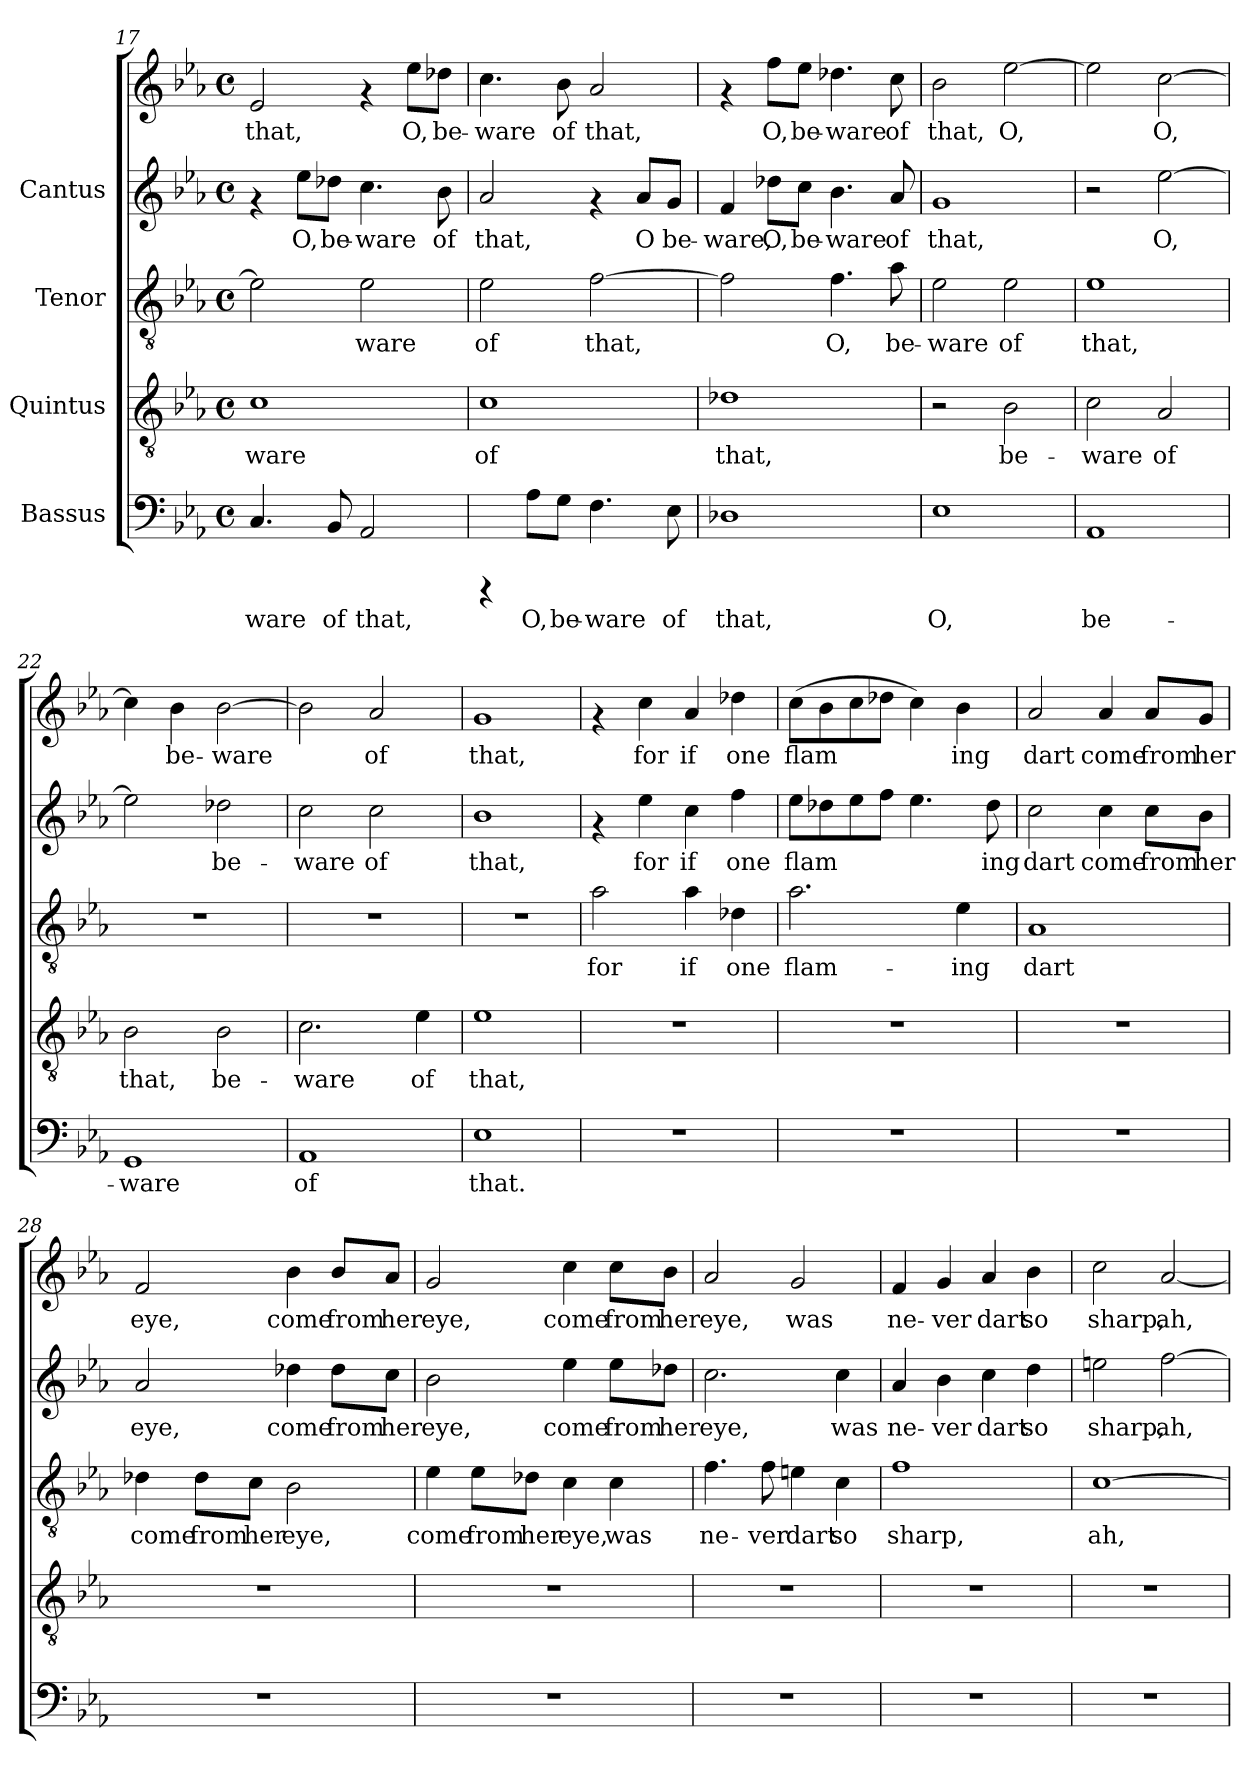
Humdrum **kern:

**kern	**text	**kern	**text	**kern	**text	**kern	**text	**kern	**text
*part4	*part4	*part3	*part3	*part2	*part2	*part1	*part1	*part1	*part1
*staff5	*staff5	*staff4	*staff4	*staff3	*staff3	*staff2	*staff2	*staff1	*staff1
*I"Bassus	*	*I"Quintus	*	*I"Tenor	*	*I"Cantus	*	*	*
*clefF4	*	*clefGv2	*	*clefGv2	*	*clefG2	*	*clefG2	*
*k[b-e-a-]	*	*k[b-e-a-]	*	*k[b-e-a-]	*	*k[b-e-a-]	*	*k[b-e-a-]	*
*E-:	*	*E-:	*	*E-:	*	*E-:	*	*E-:	*
*M4/4	*	*M4/4	*	*M4/4	*	*M4/4	*	*M4/4	*
*met(c)	*	*met(c)	*	*met(c)	*	*met(c)	*	*met(c)	*
=17	=17	=17	=17	=17	=17	=17	=17	=17	=17
!	!LO:LY:b:cj	!	!LO:LY:b:cj	!	!LO:LY:b:cj	!	!	!	!LO:LY:b:cj
4.C/	-ware	1c	-ware	2e-\]	-	4rf	.	2e-/	that,
!	!	!	!	!	!	!	!LO:LY:b:cj	!	!
.	.	.	.	.	.	8ee-\L	-O,	.	.
!	!LO:LY:b:cj	!	!	!	!	!	!LO:LY:b:cj	!	!
8BB-/	of	.	.	.	.	8dd-X\J	be-	.	.
!	!LO:LY:b:cj	!	!	!	!LO:LY:b:cj	!	!LO:LY:b:cj	!	!
2AA-/	that,	.	.	2e-\	ware	4.cc\	-ware	4rf	.
!	!	!	!	!	!	!	!	!	!LO:LY:b:cj
.	.	.	.	.	.	.	.	8ee-\L	O,
!	!	!	!	!	!	!	!LO:LY:b:cj	!	!LO:LY:b:cj
.	.	.	.	.	.	8b-\	of	8dd-X\J	be-
=18	=18	=18	=18	=18	=18	=18	=18	=18	=18
!	!	!	!LO:LY:b:cj	!	!LO:LY:b:cj	!	!LO:LY:b:cj	!	!LO:LY:b:cj
4rCCC	.	1c	of	2e-\	of	2a-/	that,	4.cc\	ware
!	!LO:LY:b:cj	!	!	!	!	!	!	!	!
8A-\L	O,	.	.	.	.	.	.	.	.
!	!LO:LY:b:cj	!	!	!	!	!	!	!	!LO:LY:b:cj
8G\J	be-	.	.	.	.	.	.	8b-\	of
!	!LO:LY:b:cj	!	!	!	!LO:LY:b:cj	!	!	!	!LO:LY:b:cj
4.F\	-ware	.	.	[>2f\	that,	4rf	.	2a-/	that,
!	!	!	!	!	!	!	!LO:LY:b:cj	!	!
.	.	.	.	.	.	8a-/L	O	.	.
!	!LO:LY:b:cj	!	!	!	!	!	!LO:LY:b:cj	!	!
8E-\	of	.	.	.	.	8g/J	be-	.	.
=19	=19	=19	=19	=19	=19	=19	=19	=19	=19
!	!LO:LY:b:cj	!	!LO:LY:b:cj	!	!LO:LY:b:cj	!	!LO:LY:b:cj	!	!
1D-X	that,	1d-X	that,	2f\]	.	4f/	ware,	4rf	.
!	!	!	!	!	!	!	!LO:LY:b:cj	!	!LO:LY:b:cj
.	.	.	.	.	.	8dd-X\L	O,	8ff\L	-O,
!	!	!	!	!	!	!	!LO:LY:b:cj	!	!LO:LY:b:cj
.	.	.	.	.	.	8cc\J	be-	8ee-\J	be-
!	!	!	!	!	!LO:LY:b:cj	!	!LO:LY:b:cj	!	!LO:LY:b:cj
.	.	.	.	4.f\	O,	4.b-\	-ware	4.dd-X\	-ware
!	!	!	!	!	!LO:LY:b:cj	!	!LO:LY:b:cj	!	!LO:LY:b:cj
.	.	.	.	8a-\	be-	8a-/	of	8cc\	of
!!LO:LB:g=z
=20	=20	=20	=20	=20	=20	=20	=20	=20	=20
!	!LO:LY:b:cj	!	!	!	!LO:LY:b:cj	!	!LO:LY:b:cj	!	!LO:LY:b:cj
1E-	O,	2r	.	2e-\	-ware	1g	that,	2b-\	that,
!	!	!	!LO:LY:b:cj	!	!LO:LY:b:cj	!	!	!	!LO:LY:b:cj
.	.	2B-\	be-	2e-\	of	.	.	[>2ee-\	O,
=21	=21	=21	=21	=21	=21	=21	=21	=21	=21
!	!LO:LY:b:cj	!	!LO:LY:b:cj	!	!LO:LY:b:cj	!	!	!	!LO:LY:b:cj
1AA-	be-	2c\	-ware	1e-	that,	2r	.	2ee-\]	.
!	!	!	!LO:LY:b:cj	!	!	!	!LO:LY:b:cj	!	!LO:LY:b:cj
.	.	2A-/	of	.	.	[>2ee-\	O,	[>2cc\	O,
=22	=22	=22	=22	=22	=22	=22	=22	=22	=22
!	!LO:LY:b:cj	!	!LO:LY:b:cj	!	!	!	!LO:LY:b:cj	!	!LO:LY:b:cj
1GG	-ware	2B-\	that,	1r	.	2ee-\]	.	4cc\]	.
!	!	!	!	!	!	!	!	!	!LO:LY:b:cj
.	.	.	.	.	.	.	.	4b-\	be-
!	!	!	!LO:LY:b:cj	!	!	!	!LO:LY:b:cj	!	!LO:LY:b:cj
.	.	2B-\	be-	.	.	2dd-X\	be-	[>2b-\	-ware
=23	=23	=23	=23	=23	=23	=23	=23	=23	=23
!	!LO:LY:b:cj	!	!LO:LY:b:cj	!	!	!	!LO:LY:b:cj	!	!LO:LY:b:cj
1AA-	of	2.c\	-ware	1r	.	2cc\	ware	2b-\]	-
!	!	!	!	!	!	!	!LO:LY:b:cj	!	!LO:LY:b:cj
.	.	.	.	.	.	2cc\	of	2a-/	of
!	!	!	!LO:LY:b:cj	!	!	!	!	!	!
.	.	4e-\	of	.	.	.	.	.	.
=24	=24	=24	=24	=24	=24	=24	=24	=24	=24
!	!LO:LY:b:cj	!	!LO:LY:b:cj	!	!	!	!LO:LY:b:cj	!	!LO:LY:b:cj
1E-	that.	1e-	that,	1r	.	1b-	that,	1g	that,
=25	=25	=25	=25	=25	=25	=25	=25	=25	=25
!	!	!	!	!	!LO:LY:b:cj	!	!	!	!
1r	.	1r	.	2a-\	for	4rf	.	4rf	.
!	!	!	!	!	!	!	!LO:LY:b:cj	!	!LO:LY:b:cj
.	.	.	.	.	.	4ee-\	for	4cc\	for
!	!	!	!	!	!LO:LY:b:cj	!	!LO:LY:b:cj	!	!LO:LY:b:cj
.	.	.	.	4a-\	if	4cc\	if	4a-/	if
!	!	!	!	!	!LO:LY:b:cj	!	!LO:LY:b:cj	!	!LO:LY:b:cj
.	.	.	.	4d-X\	one	4ff\	one	4dd-X\	one
!!LO:PB:g=z
=26	=26	=26	=26	=26	=26	=26	=26	=26	=26
!	!	!	!	!	!LO:LY:b:cj	!	!LO:LY:b:cj	!	!LO:LY:b:cj
1r	.	1r	.	2.a-\	flam-	8ee-\L	flam-	(>8cc\L	flam-
!	!	!	!	!	!	!	!LO:LY:b:cj	!	!LO:LY:b:cj
.	.	.	.	.	.	8dd-X\	-	8b-\	-
!	!	!	!	!	!	!	!LO:LY:b:cj	!	!LO:LY:b:cj
.	.	.	.	.	.	8ee-\	.	8cc\	.
!	!	!	!	!	!	!	!LO:LY:b:cj	!	!LO:LY:b:cj
.	.	.	.	.	.	8ff\J	.	8dd-X\J	.
!	!	!	!	!	!	!	!LO:LY:b:cj	!	!LO:LY:b:cj
.	.	.	.	.	.	4.ee-\	.	4cc\)	.
!	!	!	!	!	!LO:LY:b:cj	!	!	!	!LO:LY:b:cj
.	.	.	.	4e-\	-ing	.	.	4b-\	ing
!	!	!	!	!	!	!	!LO:LY:b:cj	!	!
.	.	.	.	.	.	8dd-\	ing	.	.
=27	=27	=27	=27	=27	=27	=27	=27	=27	=27
!	!	!	!	!	!LO:LY:b:cj	!	!LO:LY:b:cj	!	!LO:LY:b:cj
1r	.	1r	.	1A-	dart	2cc\	dart	2a-/	dart
!	!	!	!	!	!	!	!LO:LY:b:cj	!	!LO:LY:b:cj
.	.	.	.	.	.	4cc\	come	4a-/	come
!	!	!	!	!	!	!	!LO:LY:b:cj	!	!LO:LY:b:cj
.	.	.	.	.	.	8cc\L	from	8a-/L	from
!	!	!	!	!	!	!	!LO:LY:b:cj	!	!LO:LY:b:cj
.	.	.	.	.	.	8b-\J	her	8g/J	her
=28	=28	=28	=28	=28	=28	=28	=28	=28	=28
!	!	!	!	!	!LO:LY:b:cj	!	!LO:LY:b:cj	!	!LO:LY:b:cj
1r	.	1r	.	4d-X\	come	2a-/	eye,	2f/	eye,
!	!	!	!	!	!LO:LY:b:cj	!	!	!	!
.	.	.	.	8d-\L	from	.	.	.	.
!	!	!	!	!	!LO:LY:b:cj	!	!	!	!
.	.	.	.	8c\J	her	.	.	.	.
!	!	!	!	!	!LO:LY:b:cj	!	!LO:LY:b:cj	!	!LO:LY:b:cj
.	.	.	.	2B-\	eye,	4dd-X\	come	4b-\	come
!	!	!	!	!	!	!	!LO:LY:b:cj	!	!LO:LY:b:cj
.	.	.	.	.	.	8dd-\L	from	8b-/L	from
!	!	!	!	!	!	!	!LO:LY:b:cj	!	!LO:LY:b:cj
.	.	.	.	.	.	8cc\J	her	8a-/J	her
!!LO:LB:g=z
=29	=29	=29	=29	=29	=29	=29	=29	=29	=29
!	!	!	!	!	!LO:LY:b:cj	!	!LO:LY:b:cj	!	!LO:LY:b:cj
1r	.	1r	.	4e-\	come	2b-\	eye,	2g/	eye,
!	!	!	!	!	!LO:LY:b:cj	!	!	!	!
.	.	.	.	8e-\L	from	.	.	.	.
!	!	!	!	!	!LO:LY:b:cj	!	!	!	!
.	.	.	.	8d-X\J	her	.	.	.	.
!	!	!	!	!	!LO:LY:b:cj	!	!LO:LY:b:cj	!	!LO:LY:b:cj
.	.	.	.	4c\	eye,	4ee-\	come	4cc\	come
!	!	!	!	!	!LO:LY:b:cj	!	!LO:LY:b:cj	!	!LO:LY:b:cj
.	.	.	.	4c\	was	8ee-\L	from	8cc\L	from
!	!	!	!	!	!	!	!LO:LY:b:cj	!	!LO:LY:b:cj
.	.	.	.	.	.	8dd-X\J	her	8b-\J	her
=30	=30	=30	=30	=30	=30	=30	=30	=30	=30
!	!	!	!	!	!LO:LY:b:cj	!	!LO:LY:b:cj	!	!LO:LY:b:cj
1r	.	1r	.	4.f\	ne-	2.cc\	eye,	2a-/	eye,
!	!	!	!	!	!LO:LY:b:cj	!	!	!	!
.	.	.	.	8f\	-ver	.	.	.	.
!	!	!	!	!	!LO:LY:b:cj	!	!	!	!LO:LY:b:cj
.	.	.	.	4en\	dart	.	.	2g/	was
!	!	!	!	!	!LO:LY:b:cj	!	!LO:LY:b:cj	!	!
.	.	.	.	4c\	so	4cc\	was	.	.
=31	=31	=31	=31	=31	=31	=31	=31	=31	=31
!	!	!	!	!	!LO:LY:b:cj	!	!LO:LY:b:cj	!	!LO:LY:b:cj
1r	.	1r	.	1f	sharp,	4a-/	ne-	4f/	ne-
!	!	!	!	!	!	!	!LO:LY:b:cj	!	!LO:LY:b:cj
.	.	.	.	.	.	4b-\	-ver	4g/	-ver
!	!	!	!	!	!	!	!LO:LY:b:cj	!	!LO:LY:b:cj
.	.	.	.	.	.	4cc\	dart	4a-/	dart
!	!	!	!	!	!	!	!LO:LY:b:cj	!	!LO:LY:b:cj
.	.	.	.	.	.	4dd\	so	4b-\	so
=32	=32	=32	=32	=32	=32	=32	=32	=32	=32
!	!	!	!	!	!LO:LY:b:cj	!	!LO:LY:b:cj	!	!LO:LY:b:cj
1r	.	1r	.	[>1c	ah,	2een\	sharp,	2cc\	sharp,
!	!	!	!	!	!	!	!LO:LY:b:cj	!	!LO:LY:b:cj
.	.	.	.	.	.	[>2ff\	ah,	[<2a-/	ah,
=	=	=	=	=	=	=	=	=	=
*-	*-	*-	*-	*-	*-	*-	*-	*-	*-
